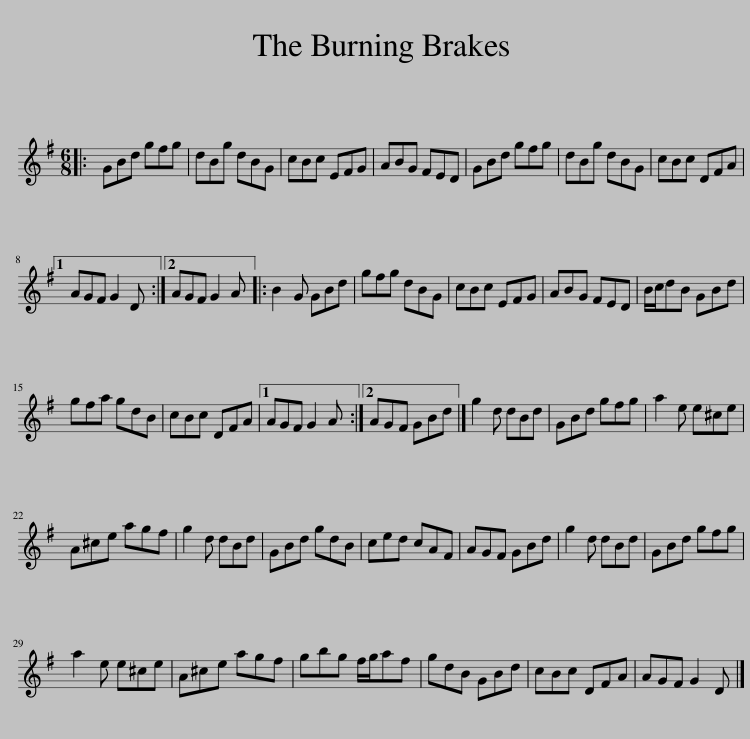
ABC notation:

X:1
L:1/8
M:6/8
I:linebreak $
K:G
V:1 treble
V:1
|: GBd gfg | dBg dBG | cBc EFG | ABG FED | GBd gfg | %5
 dBg dBG | cBc DFA |1$ AGF G2 D :|2 AGF G2 A |: B2 G GBd | %10
 gfg dBG | cBc EFG | ABG FED | B/c/dB GBd |$ gfa gdB | %15
 cBc DFA |1 AGF G2 A :|2 AGF GBd |] g2 d dBd | GBd gfg | %20
 a2 e e^ce |$ A^ce agf | g2 d dBd | GBd gdB | ced cAF | %25
 AGF GBd | g2 d dBd | GBd gfg |$ a2 e e^ce | A^ce agf | %30
 gbg f/g/af | gdB GBd | cBc DFA | AGF G2 D |] %34
